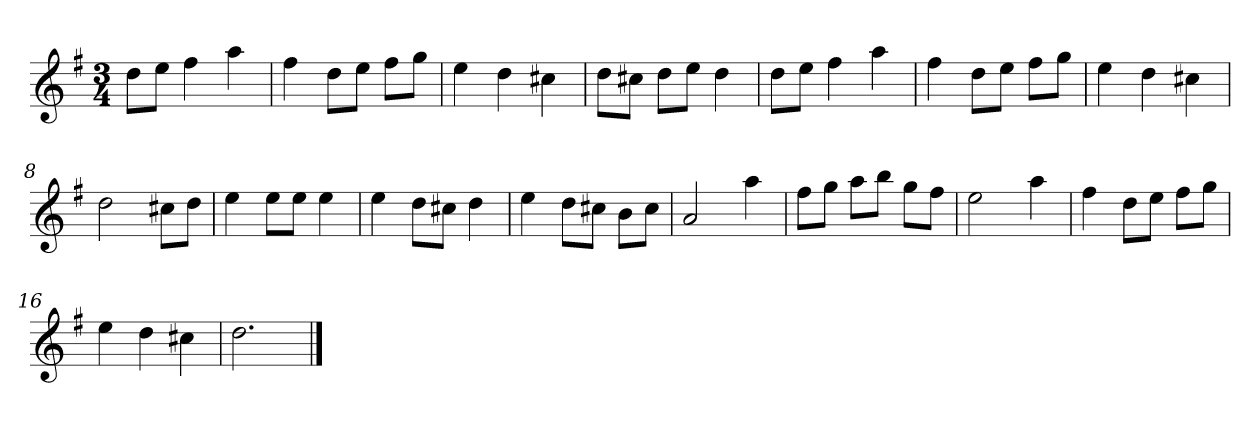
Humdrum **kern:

**kern
*part1
*staff1
*k[f#]
*M3/4
*MM120
=1
8ddL
8eeJ
4ff#
4aa
=2
4ff#
8ddL
8eeJ
8ff#L
8ggJ
=3
4ee
4dd
4cc#X
=4
8ddL
8cc#XJ
8ddL
8eeJ
4dd
=5
8ddL
8eeJ
4ff#
4aa
=6
4ff#
8ddL
8eeJ
8ff#L
8ggJ
=7
4ee
4dd
4cc#X
=8
2dd
8cc#XL
8ddJ
=9
4ee
8eeL
8eeJ
4ee
=10
4ee
8ddL
8cc#XJ
4dd
=11
4ee
8ddL
8cc#XJ
8bL
8cc#J
=12
2a
4aa
=13
8ff#L
8ggJ
8aaL
8bbJ
8ggL
8ff#J
=14
2ee
4aa
=15
4ff#
8ddL
8eeJ
8ff#L
8ggJ
=16
4ee
4dd
4cc#X
=17
2.dd
==
*-
